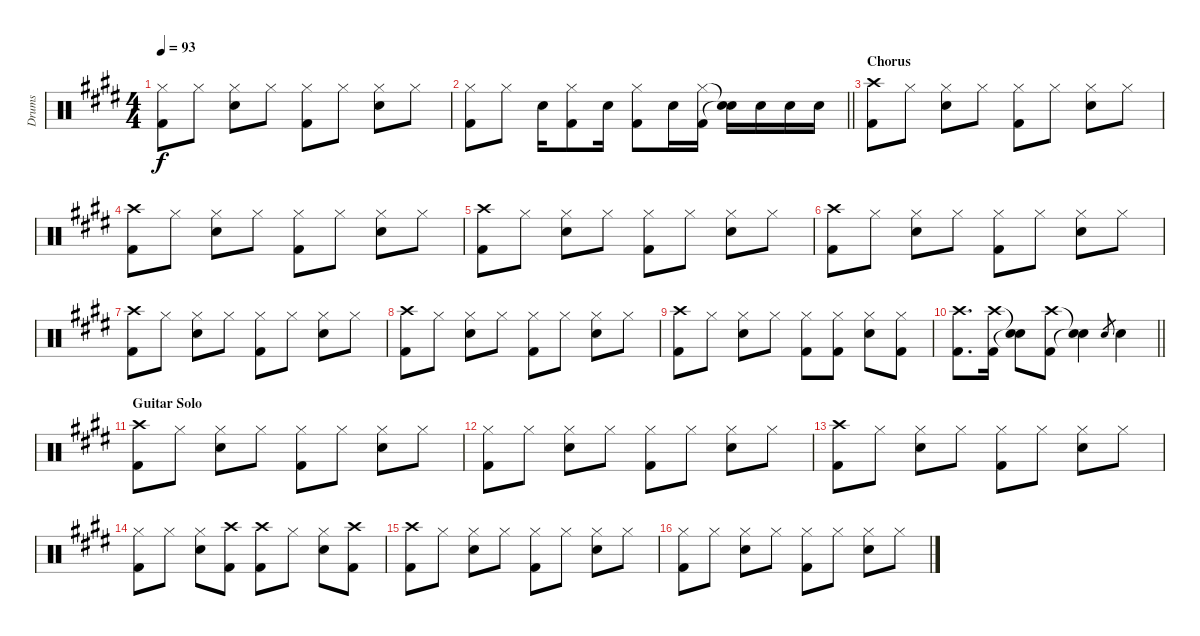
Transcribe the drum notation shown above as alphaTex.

\track ("Drums" "Drums") {instrument percussion}
\staff {score}
\articulation defaults
\ts (4 4)
\tempo 93
\clef neutral
\ks e
("Hi-Hat (closed)" "Kick (hit) 2").8{dy f} "Hi-Hat (closed)".8 ("Hi-Hat (closed)" "Electric Snare (hit)").8 "Hi-Hat (closed)".8 ("Hi-Hat (closed)" "Kick (hit) 2").8 "Hi-Hat (closed)".8 ("Hi-Hat (closed)" "Electric Snare (hit)").8 "Hi-Hat (closed)".8 |
\barLineRight lightlight
("Hi-Hat (closed)" "Kick (hit) 2").8 "Hi-Hat (closed)".8 "Electric Snare (hit)".16 ("Hi-Hat (closed)" "Kick (hit) 2").8 "Electric Snare (hit)".16 ("Hi-Hat (closed)" "Kick (hit) 2").8 "Electric Snare (hit)".16 ("Hi-Hat (closed)" "Kick (hit) 2").16 ("Snare (hit)"{t} "Snare (hit)"{t}).16 "Electric Snare (hit)".16 "Electric Snare (hit)".16 "Electric Snare (hit)".16 |
\section ("" "Chorus")
("Crash high (hit)" "Kick (hit) 2").8 "Hi-Hat (closed)".8 ("Hi-Hat (closed)" "Electric Snare (hit)").8 "Hi-Hat (closed)".8 ("Hi-Hat (closed)" "Kick (hit) 2").8 "Hi-Hat (closed)".8 ("Hi-Hat (closed)" "Electric Snare (hit)").8 "Hi-Hat (closed)".8 |
("Crash high (hit)" "Kick (hit) 2").8 "Hi-Hat (closed)".8 ("Hi-Hat (closed)" "Electric Snare (hit)").8 "Hi-Hat (closed)".8 ("Hi-Hat (closed)" "Kick (hit) 2").8 "Hi-Hat (closed)".8 ("Hi-Hat (closed)" "Electric Snare (hit)").8 "Hi-Hat (closed)".8 |
("Crash high (hit)" "Kick (hit) 2").8 "Hi-Hat (closed)".8 ("Hi-Hat (closed)" "Electric Snare (hit)").8 "Hi-Hat (closed)".8 ("Hi-Hat (closed)" "Kick (hit) 2").8 "Hi-Hat (closed)".8 ("Hi-Hat (closed)" "Electric Snare (hit)").8 "Hi-Hat (closed)".8 |
("Crash high (hit)" "Kick (hit) 2").8 "Hi-Hat (closed)".8 ("Hi-Hat (closed)" "Electric Snare (hit)").8 "Hi-Hat (closed)".8 ("Hi-Hat (closed)" "Kick (hit) 2").8 "Hi-Hat (closed)".8 ("Hi-Hat (closed)" "Electric Snare (hit)").8 "Hi-Hat (closed)".8 |
("Crash high (hit)" "Kick (hit) 2").8 "Hi-Hat (closed)".8 ("Hi-Hat (closed)" "Electric Snare (hit)").8 "Hi-Hat (closed)".8 ("Hi-Hat (closed)" "Kick (hit) 2").8 "Hi-Hat (closed)".8 ("Hi-Hat (closed)" "Electric Snare (hit)").8 "Hi-Hat (closed)".8 |
("Crash high (hit)" "Kick (hit) 2").8 "Hi-Hat (closed)".8 ("Hi-Hat (closed)" "Electric Snare (hit)").8 "Hi-Hat (closed)".8 ("Hi-Hat (closed)" "Kick (hit) 2").8 "Hi-Hat (closed)".8 ("Hi-Hat (closed)" "Electric Snare (hit)").8 "Hi-Hat (closed)".8 |
("Crash high (hit)" "Kick (hit) 2").8 "Hi-Hat (closed)".8 ("Hi-Hat (closed)" "Electric Snare (hit)").8 "Hi-Hat (closed)".8 ("Hi-Hat (closed)" "Kick (hit) 2").8 ("Hi-Hat (closed)" "Kick (hit) 2").8 ("Hi-Hat (closed)" "Electric Snare (hit)").8 ("Hi-Hat (closed)" "Kick (hit) 2").8 |
\barLineRight lightlight
("Crash high (hit)" "Kick (hit) 2").8{d} ("Crash high (hit)" "Kick (hit) 2").16 ("Snare (hit)"{t} "Snare (hit)"{t}).8 ("Crash high (hit)" "Kick (hit) 2").8 ("Snare (hit)"{t} "Snare (hit)"{t}).4 "Electric Snare (hit)"{h}.8{gr} "Electric Snare (hit)".4 |
\section ("" "Guitar Solo")
("Crash high (hit)" "Kick (hit) 2").8 "Hi-Hat (closed)".8 ("Hi-Hat (closed)" "Electric Snare (hit)").8 "Hi-Hat (closed)".8 ("Hi-Hat (closed)" "Kick (hit) 2").8 "Hi-Hat (closed)".8 ("Hi-Hat (closed)" "Electric Snare (hit)").8 "Hi-Hat (closed)".8 |
("Hi-Hat (closed)" "Kick (hit) 2").8 "Hi-Hat (closed)".8 ("Hi-Hat (closed)" "Electric Snare (hit)").8 "Hi-Hat (closed)".8 ("Hi-Hat (closed)" "Kick (hit) 2").8 "Hi-Hat (closed)".8 ("Hi-Hat (closed)" "Electric Snare (hit)").8 "Hi-Hat (closed)".8 |
("Crash high (hit)" "Kick (hit) 2").8 "Hi-Hat (closed)".8 ("Hi-Hat (closed)" "Electric Snare (hit)").8 "Hi-Hat (closed)".8 ("Hi-Hat (closed)" "Kick (hit) 2").8 "Hi-Hat (closed)".8 ("Hi-Hat (closed)" "Electric Snare (hit)").8 "Hi-Hat (closed)".8 |
("Hi-Hat (closed)" "Kick (hit) 2").8 "Hi-Hat (closed)".8 ("Hi-Hat (closed)" "Electric Snare (hit)").8 ("Crash high (hit)" "Kick (hit) 2").8 ("Crash high (hit)" "Kick (hit) 2").8 "Hi-Hat (closed)".8 ("Hi-Hat (closed)" "Electric Snare (hit)").8 ("Crash high (hit)" "Kick (hit) 2").8 |
("Crash high (hit)" "Kick (hit) 2").8 "Hi-Hat (closed)".8 ("Hi-Hat (closed)" "Electric Snare (hit)").8 "Hi-Hat (closed)".8 ("Hi-Hat (closed)" "Kick (hit) 2").8 "Hi-Hat (closed)".8 ("Hi-Hat (closed)" "Electric Snare (hit)").8 "Hi-Hat (closed)".8 |
("Hi-Hat (closed)" "Kick (hit) 2").8 "Hi-Hat (closed)".8 ("Hi-Hat (closed)" "Electric Snare (hit)").8 "Hi-Hat (closed)".8 ("Hi-Hat (closed)" "Kick (hit) 2").8 "Hi-Hat (closed)".8 ("Hi-Hat (closed)" "Electric Snare (hit)").8 "Hi-Hat (closed)".8
